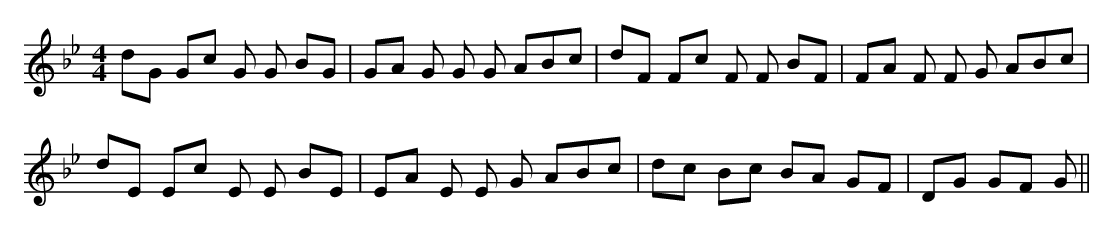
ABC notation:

X:1
M:4/4
K:Gmin
dG Gc G G BG|GA G G G ABc|dF Fc F F BF|FA F F G ABc|
dE Ec E E BE|EA E E G ABc|dc Bc BA GF|DG GF G||
